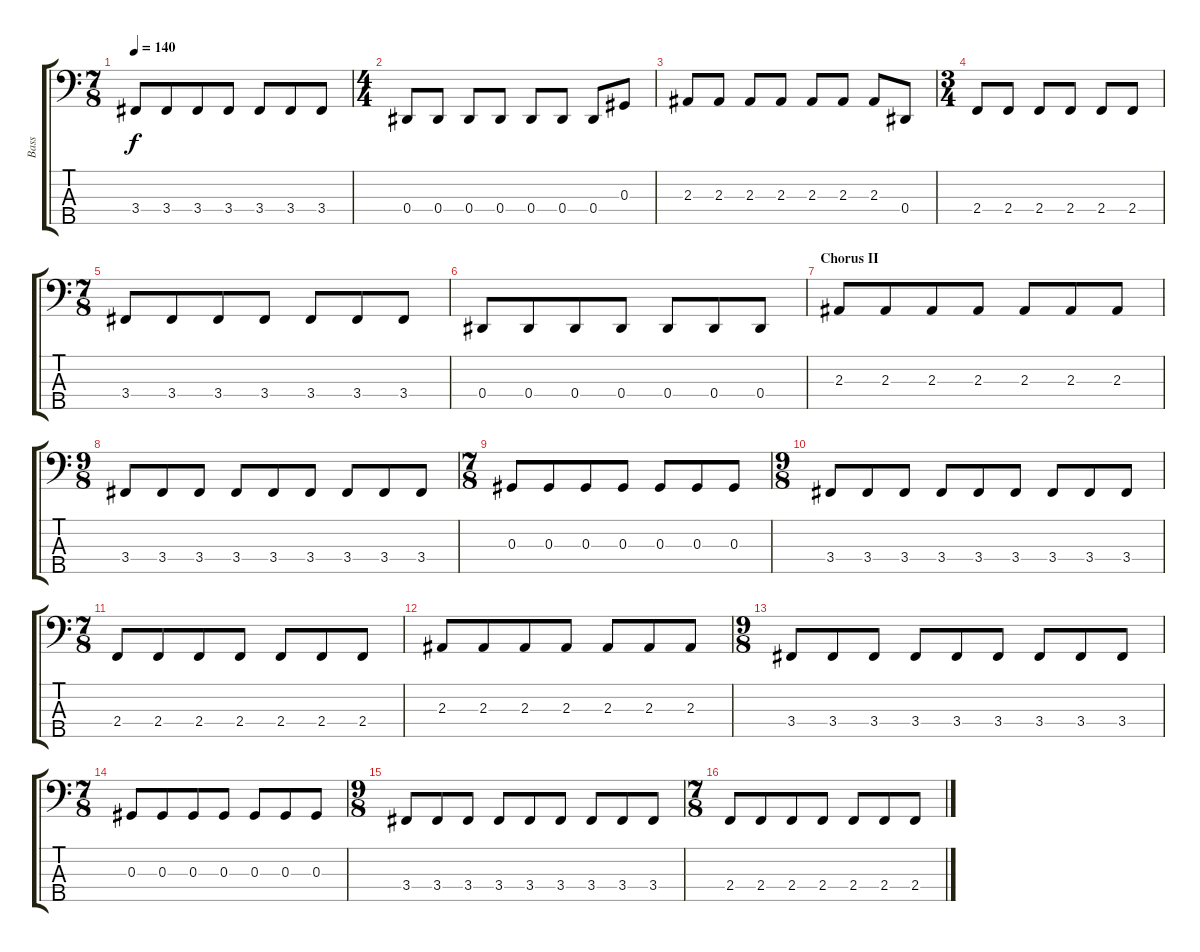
\track ("Bass" "Bass") {instrument electricbasspick}
\staff {score tabs}
\tuning (Gb2 Db2 Ab1 Eb1 Bb0) {hide}
\ts (7 8)
\tempo 140
\clef f4
\ks c
3.4.8{dy f} 3.4.8 3.4.8 3.4.8 3.4.8 3.4.8 3.4.8 |
\ts (4 4)
0.4.8 0.4.8 0.4.8 0.4.8 0.4.8 0.4.8 0.4.8 0.3.8 |
2.3.8 2.3.8 2.3.8 2.3.8 2.3.8 2.3.8 2.3.8 0.4.8 |
\ts (3 4)
2.4.8 2.4.8 2.4.8 2.4.8 2.4.8 2.4.8 |
\ts (7 8)
3.4.8 3.4.8 3.4.8 3.4.8 3.4.8 3.4.8 3.4.8 |
0.4.8 0.4.8 0.4.8 0.4.8 0.4.8 0.4.8 0.4.8 |
\section ("" "Chorus II")
2.3.8 2.3.8 2.3.8 2.3.8 2.3.8 2.3.8 2.3.8 |
\ts (9 8)
3.4.8 3.4.8 3.4.8 3.4.8 3.4.8 3.4.8 3.4.8 3.4.8 3.4.8 |
\ts (7 8)
0.3.8 0.3.8 0.3.8 0.3.8 0.3.8 0.3.8 0.3.8 |
\ts (9 8)
3.4.8 3.4.8 3.4.8 3.4.8 3.4.8 3.4.8 3.4.8 3.4.8 3.4.8 |
\ts (7 8)
2.4.8 2.4.8 2.4.8 2.4.8 2.4.8 2.4.8 2.4.8 |
2.3.8 2.3.8 2.3.8 2.3.8 2.3.8 2.3.8 2.3.8 |
\ts (9 8)
3.4.8 3.4.8 3.4.8 3.4.8 3.4.8 3.4.8 3.4.8 3.4.8 3.4.8 |
\ts (7 8)
0.3.8 0.3.8 0.3.8 0.3.8 0.3.8 0.3.8 0.3.8 |
\ts (9 8)
3.4.8 3.4.8 3.4.8 3.4.8 3.4.8 3.4.8 3.4.8 3.4.8 3.4.8 |
\ts (7 8)
2.4.8 2.4.8 2.4.8 2.4.8 2.4.8 2.4.8 2.4.8
